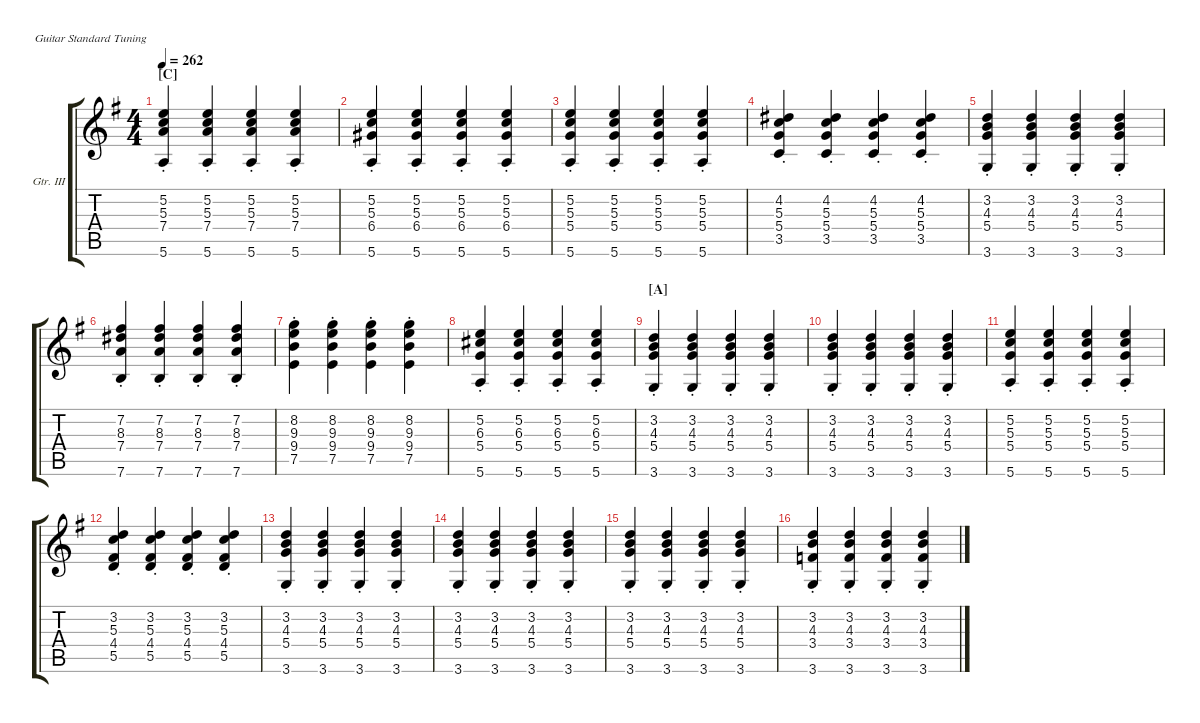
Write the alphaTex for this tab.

\hideDynamics
\bracketExtendMode groupsimilarinstruments
\firstSystemTrackNameOrientation horizontal
\otherSystemsTrackNameOrientation horizontal
\track ("Guitar III" "Gtr. III") {instrument acousticguitarsteel}
\staff {score tabs}
\tuning (E4 B3 G3 D3 A2 E2)
\ts (4 4)
\section ("C" "")
\tempo 262
\clef g2
\scale
0.25
\ks g
(7.4{st} 5.3{st} 5.2{st} 5.6{st}).4{dy mp} (7.4{st} 5.3{st} 5.2{st} 5.6{st}).4 (7.4{st} 5.3{st} 5.2{st} 5.6{st}).4 (7.4{st} 5.3{st} 5.2{st} 5.6{st}).4 |
\scale
0.25 (5.6{st} 6.4{st} 5.3{st} 5.2{st}).4 (5.6{st} 6.4{st} 5.3{st} 5.2{st}).4 (5.6{st} 6.4{st} 5.3{st} 5.2{st}).4 (5.6{st} 6.4{st} 5.3{st} 5.2{st}).4 |
\scale
0.25 (5.4{st} 5.3{st} 5.2{st} 5.6{st}).4 (5.4{st} 5.3{st} 5.2{st} 5.6{st}).4 (5.4{st} 5.3{st} 5.2{st} 5.6{st}).4 (5.4{st} 5.3{st} 5.2{st} 5.6{st}).4 |
\scale
0.25 (3.5{st} 5.4{st} 5.3{st} 4.2{st}).4 (3.5{st} 5.4{st} 5.3{st} 4.2{st}).4 (3.5{st} 5.4{st} 5.3{st} 4.2{st}).4 (3.5{st} 5.4{st} 5.3{st} 4.2{st}).4 |
\scale
0.25 (3.2{st} 4.3{st} 5.4{st} 3.6{st}).4 (3.2{st} 4.3{st} 5.4{st} 3.6{st}).4 (3.2{st} 4.3{st} 5.4{st} 3.6{st}).4 (3.2{st} 4.3{st} 5.4{st} 3.6{st}).4 |
\scale
0.25 (7.6{st} 7.4{st} 8.3{st} 7.2{st}).4 (7.6{st} 7.4{st} 8.3{st} 7.2{st}).4 (7.6{st} 7.4{st} 8.3{st} 7.2{st}).4 (7.6{st} 7.4{st} 8.3{st} 7.2{st}).4 |
\scale
0.25 (7.5{st} 9.4{st} 9.3{st} 8.2{st}).4 (7.5{st} 9.4{st} 9.3{st} 8.2{st}).4 (7.5{st} 9.4{st} 9.3{st} 8.2{st}).4 (7.5{st} 9.4{st} 9.3{st} 8.2{st}).4 |
\scale
0.25 (5.2{st} 6.3{st} 5.4{st} 5.6{st}).4 (5.2{st} 6.3{st} 5.4{st} 5.6{st}).4 (5.2{st} 6.3{st} 5.4{st} 5.6{st}).4 (5.2{st} 6.3{st} 5.4{st} 5.6{st}).4 |
\section ("A" "")
\scale
0.25 (3.2{st} 4.3{st} 5.4{st} 3.6{st}).4 (3.2{st} 4.3{st} 5.4{st} 3.6{st}).4 (3.2{st} 4.3{st} 5.4{st} 3.6{st}).4 (3.2{st} 4.3{st} 5.4{st} 3.6{st}).4 |
\scale
0.25 (3.2{st} 4.3{st} 5.4{st} 3.6{st}).4 (3.2{st} 4.3{st} 5.4{st} 3.6{st}).4 (3.2{st} 4.3{st} 5.4{st} 3.6{st}).4 (3.2{st} 4.3{st} 5.4{st} 3.6{st}).4 |
\scale
0.25 (5.4{st} 5.3{st} 5.2{st} 5.6{st}).4 (5.4{st} 5.3{st} 5.2{st} 5.6{st}).4 (5.4{st} 5.3{st} 5.2{st} 5.6{st}).4 (5.4{st} 5.3{st} 5.2{st} 5.6{st}).4 |
\scale
0.25 (3.2{st} 5.3{st} 4.4{st} 5.5{st}).4 (3.2{st} 5.3{st} 4.4{st} 5.5{st}).4 (3.2{st} 5.3{st} 4.4{st} 5.5{st}).4 (3.2{st} 5.3{st} 4.4{st} 5.5{st}).4 |
\scale
0.25 (3.2{st} 4.3{st} 5.4{st} 3.6{st}).4 (3.2{st} 4.3{st} 5.4{st} 3.6{st}).4 (3.2{st} 4.3{st} 5.4{st} 3.6{st}).4 (3.2{st} 4.3{st} 5.4{st} 3.6{st}).4 |
\scale
0.25 (3.2{st} 4.3{st} 5.4{st} 3.6{st}).4 (3.2{st} 4.3{st} 5.4{st} 3.6{st}).4 (3.2{st} 4.3{st} 5.4{st} 3.6{st}).4 (3.2{st} 4.3{st} 5.4{st} 3.6{st}).4 |
\scale
0.25 (3.2{st} 4.3{st} 5.4{st} 3.6{st}).4 (3.2{st} 4.3{st} 5.4{st} 3.6{st}).4 (3.2{st} 4.3{st} 5.4{st} 3.6{st}).4 (3.2{st} 4.3{st} 5.4{st} 3.6{st}).4 |
\scale
0.25 (3.2{st} 4.3{st} 3.4{st} 3.6{st}).4 (3.2{st} 4.3{st} 3.4{st} 3.6{st}).4 (3.2{st} 4.3{st} 3.4{st} 3.6{st}).4 (3.2{st} 4.3{st} 3.4{st} 3.6{st}).4
